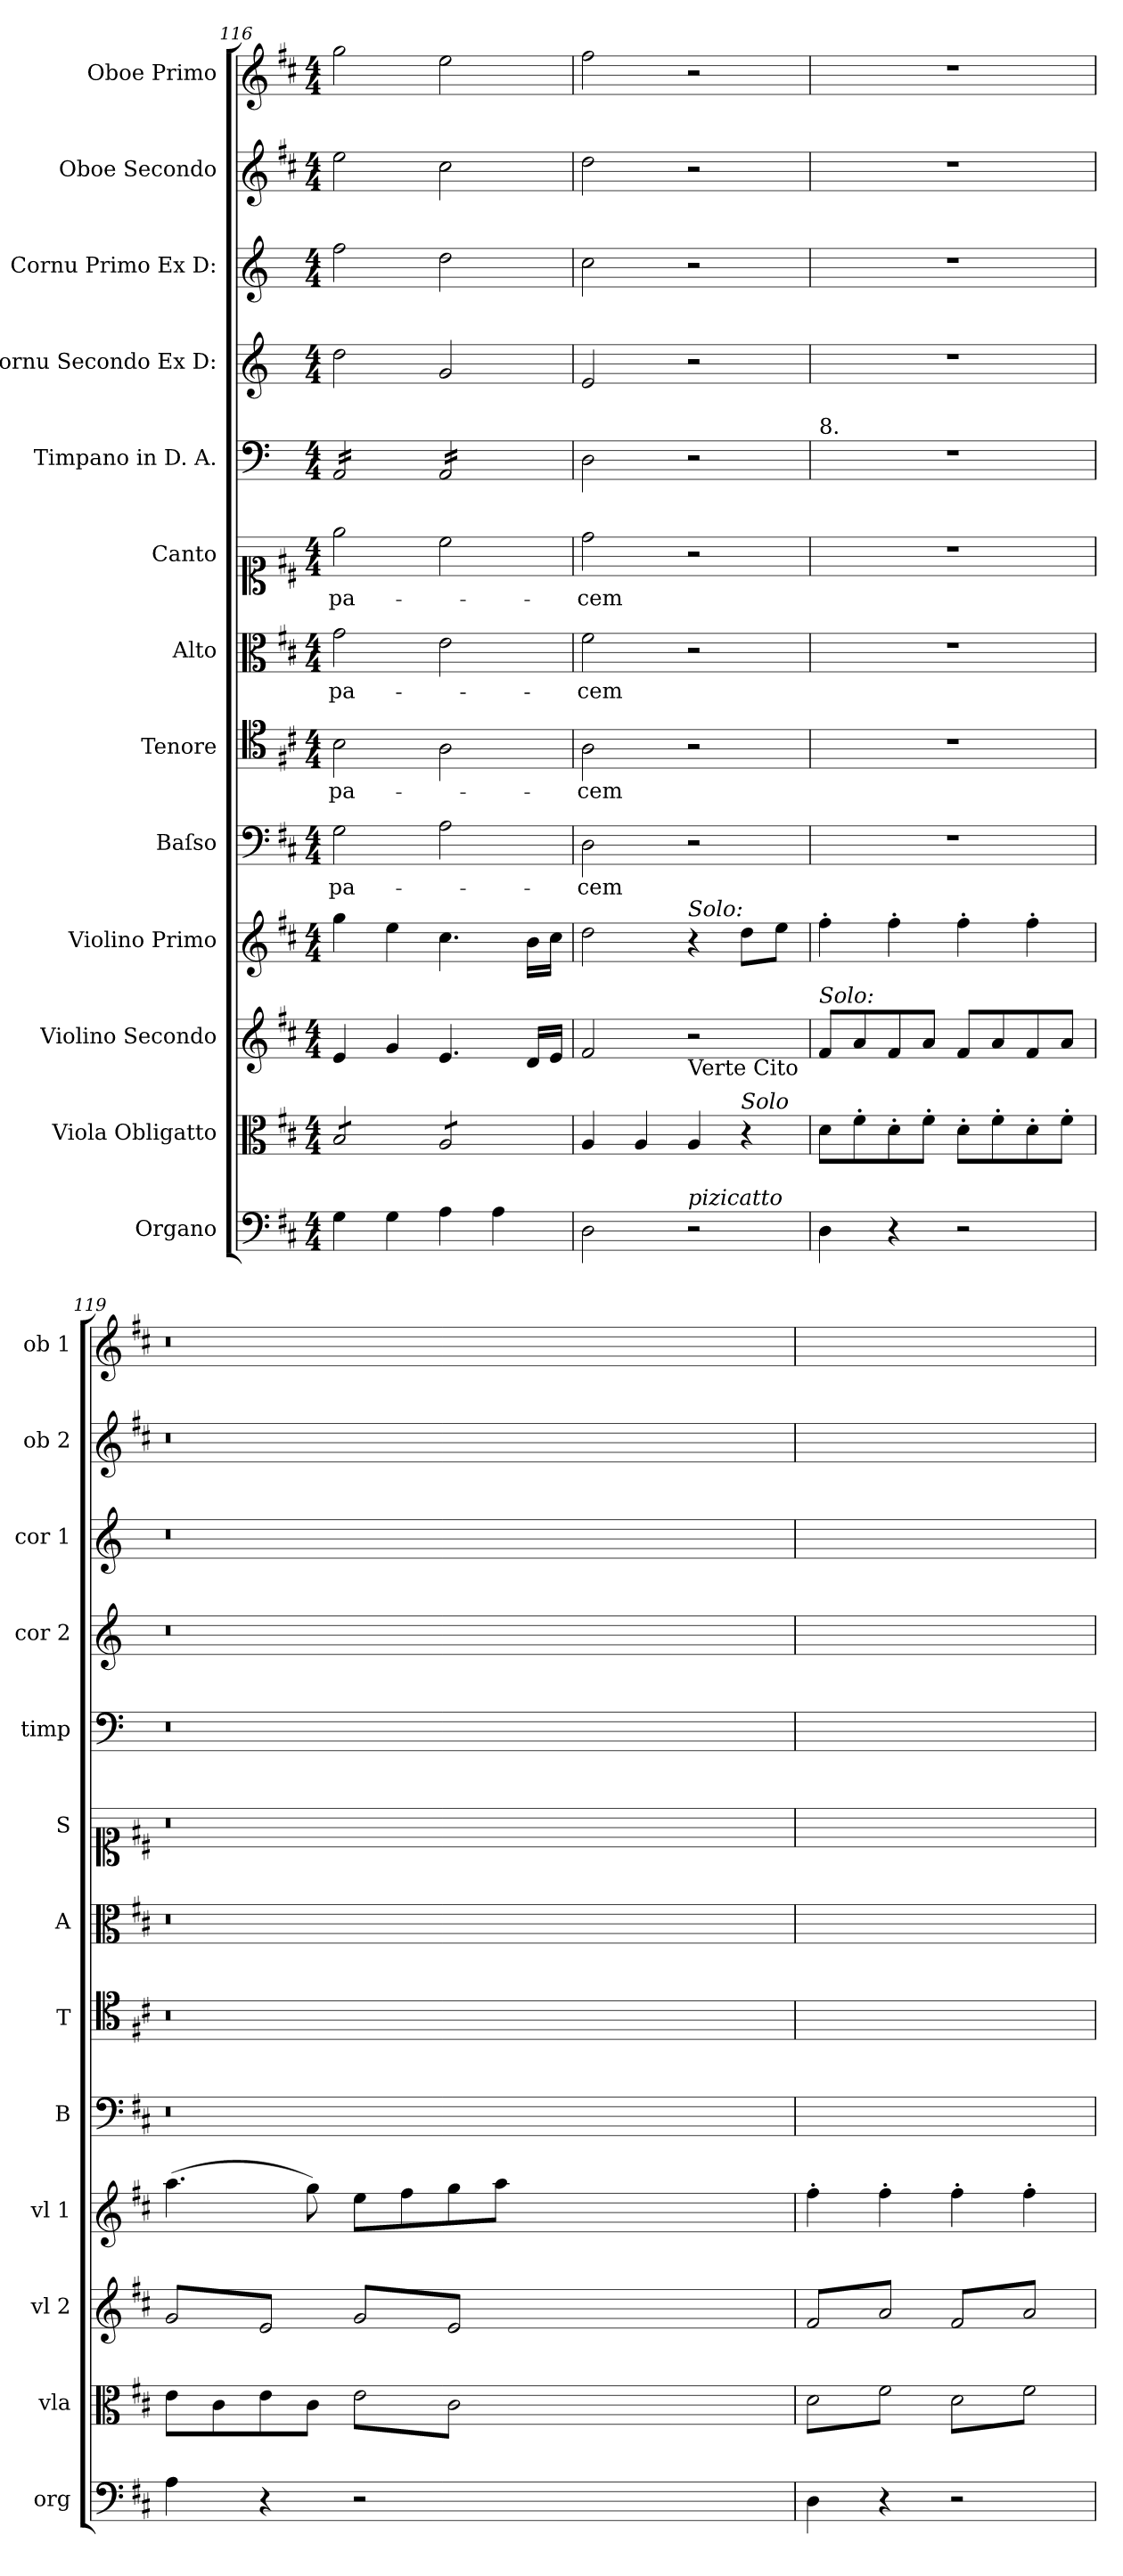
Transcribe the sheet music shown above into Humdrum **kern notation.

**kern	**kern	**kern	**kern	**kern	**text	**kern	**text	**kern	**text	**kern	**text	**kern	**kern	**kern	**kern	**kern
*part13	*part12	*part11	*part10	*part9	*part9	*part8	*part8	*part7	*part7	*part6	*part6	*part5	*part4	*part3	*part2	*part1
*staff13	*staff12	*staff11	*staff10	*staff9	*staff9	*staff8	*staff8	*staff7	*staff7	*staff6	*staff6	*staff5	*staff4	*staff3	*staff2	*staff1
*I"Organo	*I"Viola Obligatto	*I"Violino Secondo	*I"Violino Primo	*I"Baſso	*	*I"Tenore	*	*I"Alto	*	*I"Canto	*	*I"Timpano in D. A.	*I"Cornu Secondo Ex D:	*I"Cornu Primo Ex D:	*I"Oboe Secondo	*I"Oboe Primo
*I'org	*I'vla	*I'vl 2	*I'vl 1	*I'B	*	*I'T	*	*I'A	*	*I'S	*	*I'timp	*I'cor 2	*I'cor 1	*I'ob 2	*I'ob 1
*clefF4	*clefC3	*clefG2	*clefG2	*clefF4	*	*clefC4	*	*clefC3	*	*clefC1	*	*clefF4	*clefG2	*clefG2	*clefG2	*clefG2
*	*	*	*	*	*	*	*	*	*	*	*	*	*ITrd6c10	*ITrd6c10	*	*
*k[f#c#]	*k[f#c#]	*k[f#c#]	*k[f#c#]	*k[f#c#]	*	*k[f#c#]	*	*k[f#c#]	*	*k[f#c#]	*	*k[]	*k[f#c#]	*k[f#c#]	*k[f#c#]	*k[f#c#]
*D:	*D:	*D:	*D:	*D:	*	*D:	*	*D:	*	*D:	*	*	*	*	*D:	*D:
*M4/4	*M4/4	*M4/4	*M4/4	*M4/4	*	*M4/4	*	*M4/4	*	*M4/4	*	*M4/4	*M4/4	*M4/4	*M4/4	*M4/4
=116	=116	=116	=116	=116	=116	=116	=116	=116	=116	=116	=116	=116	=116	=116	=116	=116
*	*tremolo	*	*	*	*	*	*	*	*	*	*	*	*	*	*	*
*	*	*	*	*	*	*	*	*	*	*	*	*tremolo	*	*	*	*
4G\	8B/L	4e/	4gg\	2G\	pa-	2B\	pa-	2g\	pa-	2ee\	pa-	16AA/LL	2e\	2g\	2ee\	2gg\
.	.	.	.	.	.	.	.	.	.	.	.	16AA/	.	.	.	.
.	8B/	.	.	.	.	.	.	.	.	.	.	16AA/	.	.	.	.
.	.	.	.	.	.	.	.	.	.	.	.	16AA/	.	.	.	.
4G\	8B/	4g/	4ee\	.	.	.	.	.	.	.	.	16AA/	.	.	.	.
.	.	.	.	.	.	.	.	.	.	.	.	16AA/	.	.	.	.
.	8B/J	.	.	.	.	.	.	.	.	.	.	16AA/	.	.	.	.
.	.	.	.	.	.	.	.	.	.	.	.	16AA/JJ	.	.	.	.
4A\	8A/L	4.e/	4.cc#\	2A\	.	2A\	.	2e\	.	2cc#\	.	16AA/LL	2A/	2e\	2cc#\	2ee\
.	.	.	.	.	.	.	.	.	.	.	.	16AA/	.	.	.	.
.	8A/	.	.	.	.	.	.	.	.	.	.	16AA/	.	.	.	.
.	.	.	.	.	.	.	.	.	.	.	.	16AA/	.	.	.	.
4A\	8A/	.	.	.	.	.	.	.	.	.	.	16AA/	.	.	.	.
.	.	.	.	.	.	.	.	.	.	.	.	16AA/	.	.	.	.
.	8A/J	16d/LL	16b\LL	.	.	.	.	.	.	.	.	16AA/	.	.	.	.
*	*Xtremolo	*	*	*	*	*	*	*	*	*	*	*	*	*	*	*
.	.	16e/JJ	16cc#\JJ	.	.	.	.	.	.	.	.	16AA/JJ	.	.	.	.
*	*	*	*	*	*	*	*	*	*	*	*	*Xtremolo	*	*	*	*
=117	=117	=117	=117	=117	=117	=117	=117	=117	=117	=117	=117	=117	=117	=117	=117	=117
2D\	4A/	2f#/	2dd\	2D\	-cem	2A\	-cem	2f#\	-cem	2dd\	-cem	2D\	2F#/	2d\	2dd\	2ff#\
.	4A/	.	.	.	.	.	.	.	.	.	.	.	.	.	.	.
!	!	!	!LO:TX:a:i:t=Solo&colon;	!	!	!	!	!	!	!	!	!	!	!	!	!
!	!	!LO:TX:b:t=Verte Cito	!	!	!	!	!	!	!	!	!	!	!	!	!	!
!LO:TX:a:i:t=pizicatto	!	!	!	!	!	!	!	!	!	!	!	!	!	!	!	!
2r	4A/	2r	4r	2r	.	2r	.	2r	.	2r	.	2r	2r	2r	2r	2r
!	!LO:TX:a:i:t=Solo	!	!	!	!	!	!	!	!	!	!	!	!	!	!	!
.	4r	.	8dd\L	.	.	.	.	.	.	.	.	.	.	.	.	.
.	.	.	8ee\J	.	.	.	.	.	.	.	.	.	.	.	.	.
=118	=118	=118	=118	=118	=118	=118	=118	=118	=118	=118	=118	=118	=118	=118	=118	=118
!	!	!	!	!	!	!	!	!	!	!	!	!LO:TX:a:t=8.	!	!	!	!
!	!	!LO:TX:a:i:t=Solo&colon;	!	!	!	!	!	!	!	!	!	!	!	!	!	!
4D\	8d\L	8f#/L	4ff#'\	1r	.	1r	.	1r	.	1r	.	1r	1r	1r	1r	1r
.	8f#'\	8a/	.	.	.	.	.	.	.	.	.	.	.	.	.	.
4r	8d'\	8f#/	4ff#'\	.	.	.	.	.	.	.	.	.	.	.	.	.
.	8f#'\J	8a/J	.	.	.	.	.	.	.	.	.	.	.	.	.	.
2r	8d'\L	8f#/L	4ff#'\	.	.	.	.	.	.	.	.	.	.	.	.	.
.	8f#'\	8a/	.	.	.	.	.	.	.	.	.	.	.	.	.	.
.	8d'\	8f#/	4ff#'\	.	.	.	.	.	.	.	.	.	.	.	.	.
.	8f#'\J	8a/J	.	.	.	.	.	.	.	.	.	.	.	.	.	.
=119	=119	=119	=119	=119	=119	=119	=119	=119	=119	=119	=119	=119	=119	=119	=119	=119
*	*	*tremolo	*	*	*	*	*	*	*	*	*	*	*	*	*	*
4A\	8e\L	8g/L	(4.aa\	0.r	.	0.r	.	0.r	.	0.r	.	0.r	0.r	0.r	0.r	0.r
.	8c#\	8e/	.	.	.	.	.	.	.	.	.	.	.	.	.	.
4r	8e\	8g/	.	.	.	.	.	.	.	.	.	.	.	.	.	.
.	8c#\J	8e/J	8gg\)	.	.	.	.	.	.	.	.	.	.	.	.	.
*	*tremolo	*	*	*	*	*	*	*	*	*	*	*	*	*	*	*
2r	8e\L	8g/L	8ee\L	.	.	.	.	.	.	.	.	.	.	.	.	.
.	8c#\	8e/	8ff#\	.	.	.	.	.	.	.	.	.	.	.	.	.
.	8e\	8g/	8gg\	.	.	.	.	.	.	.	.	.	.	.	.	.
.	8c#\J	8e/J	8aa\J	.	.	.	.	.	.	.	.	.	.	.	.	.
0ryy	0ryy	0ryy	0ryy	.	.	.	.	.	.	.	.	.	.	.	.	.
.	.	.	.	.	.	.	.	.	.	.	.	.	.	.	.	.
=120	=120	=120	=120	=120	=120	=120	=120	=120	=120	=120	=120	=120	=120	=120	=120	=120
4D\	8d\L	8f#/L	4ff#'\	1ryy	.	1ryy	.	1ryy	.	1ryy	.	1ryy	1ryy	1ryy	1ryy	1ryy
.	8f#\	8a/	.	.	.	.	.	.	.	.	.	.	.	.	.	.
4r	8d\	8f#/	4ff#'\	.	.	.	.	.	.	.	.	.	.	.	.	.
.	8f#\J	8a/J	.	.	.	.	.	.	.	.	.	.	.	.	.	.
2r	8d\L	8f#/L	4ff#'\	.	.	.	.	.	.	.	.	.	.	.	.	.
.	8f#\	8a/	.	.	.	.	.	.	.	.	.	.	.	.	.	.
.	8d\	8f#/	4ff#'\	.	.	.	.	.	.	.	.	.	.	.	.	.
.	8f#\J	8a/J	.	.	.	.	.	.	.	.	.	.	.	.	.	.
*	*	*Xtremolo	*	*	*	*	*	*	*	*	*	*	*	*	*	*
*	*Xtremolo	*	*	*	*	*	*	*	*	*	*	*	*	*	*	*
.	.	.	.	.	.	.	.	.	.	.	.	.	.	.	.	.
.	.	.	.	.	.	.	.	.	.	.	.	.	.	.	.	.
=	=	=	=	=	=	=	=	=	=	=	=	=	=	=	=	=
*-	*-	*-	*-	*-	*-	*-	*-	*-	*-	*-	*-	*-	*-	*-	*-	*-
